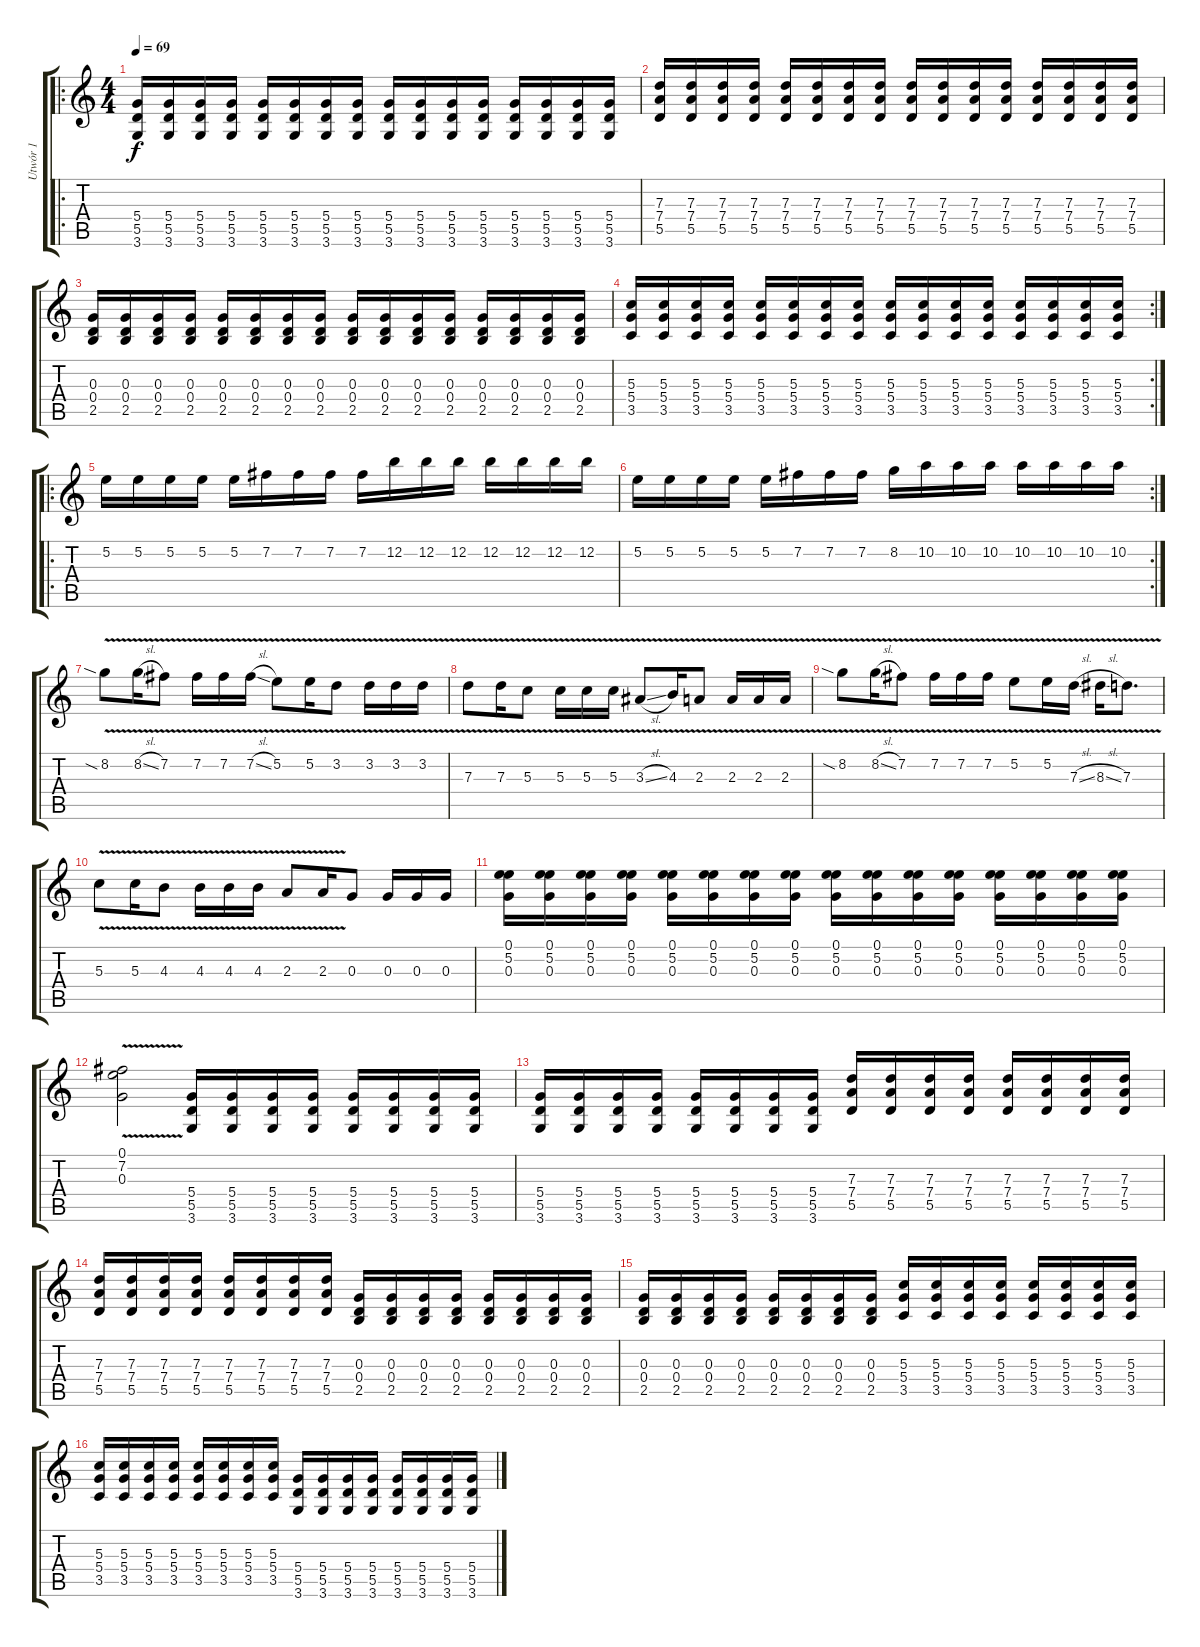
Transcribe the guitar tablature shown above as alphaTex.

\track ("Utwór 1" "Utwór 1") {instrument distortionguitar}
\staff {score tabs}
\tuning (E4 B3 G3 D3 A2 E2) {hide}
\ro
\ts (4 4)
\tempo 69
\clef g2
\ks c
(5.4 5.5 3.6).16{dy f} (5.4 5.5 3.6).16 (5.4 5.5 3.6).16 (5.4 5.5 3.6).16 (5.4 5.5 3.6).16 (5.4 5.5 3.6).16 (5.4 5.5 3.6).16 (5.4 5.5 3.6).16 (5.4 5.5 3.6).16 (5.4 5.5 3.6).16 (5.4 5.5 3.6).16 (5.4 5.5 3.6).16 (5.4 5.5 3.6).16 (5.4 5.5 3.6).16 (5.4 5.5 3.6).16 (5.4 5.5 3.6).16 |
(7.3 7.4 5.5).16 (7.3 7.4 5.5).16 (7.3 7.4 5.5).16 (7.3 7.4 5.5).16 (7.3 7.4 5.5).16 (7.3 7.4 5.5).16 (7.3 7.4 5.5).16 (7.3 7.4 5.5).16 (7.3 7.4 5.5).16 (7.3 7.4 5.5).16 (7.3 7.4 5.5).16 (7.3 7.4 5.5).16 (7.3 7.4 5.5).16 (7.3 7.4 5.5).16 (7.3 7.4 5.5).16 (7.3 7.4 5.5).16 |
(0.3 0.4 2.5).16 (0.3 0.4 2.5).16 (0.3 0.4 2.5).16 (0.3 0.4 2.5).16 (0.3 0.4 2.5).16 (0.3 0.4 2.5).16 (0.3 0.4 2.5).16 (0.3 0.4 2.5).16 (0.3 0.4 2.5).16 (0.3 0.4 2.5).16 (0.3 0.4 2.5).16 (0.3 0.4 2.5).16 (0.3 0.4 2.5).16 (0.3 0.4 2.5).16 (0.3 0.4 2.5).16 (0.3 0.4 2.5).16 |
\rc 2
(5.3 5.4 3.5).16 (5.3 5.4 3.5).16 (5.3 5.4 3.5).16 (5.3 5.4 3.5).16 (5.3 5.4 3.5).16 (5.3 5.4 3.5).16 (5.3 5.4 3.5).16 (5.3 5.4 3.5).16 (5.3 5.4 3.5).16 (5.3 5.4 3.5).16 (5.3 5.4 3.5).16 (5.3 5.4 3.5).16 (5.3 5.4 3.5).16 (5.3 5.4 3.5).16 (5.3 5.4 3.5).16 (5.3 5.4 3.5).16 |
\ro
5.2.16 5.2.16 5.2.16 5.2.16 5.2.16 7.2.16 7.2.16 7.2.16 7.2.16 12.2.16 12.2.16 12.2.16 12.2.16 12.2.16 12.2.16 12.2.16 |
\rc 2
5.2.16 5.2.16 5.2.16 5.2.16 5.2.16 7.2.16 7.2.16 7.2.16 8.2.16 10.2.16 10.2.16 10.2.16 10.2.16 10.2.16 10.2.16 10.2.16 |
8.2{v sia}.8 8.2{v sl}.16 7.2{v}.8 7.2{v}.16 7.2{v}.16 7.2{v sl}.16 5.2{v}.8 5.2{v}.16 3.2{v}.8 3.2{v}.16 3.2{v}.16 3.2{v}.16 |
7.3{v}.8 7.3{v}.16 5.3{v}.8 5.3{v}.16 5.3{v}.16 5.3{v}.16 3.3{v sl}.8 4.3{v}.16 2.3{v}.8 2.3{v}.16 2.3{v}.16 2.3{v}.16 |
8.2{v sia}.8 8.2{v sl}.16 7.2{v}.8 7.2{v}.16 7.2{v}.16 7.2{v}.16 5.2{v}.8 5.2{v}.16 7.3{v sl}.16 8.3{v sl}.16 7.3{v}.8{d} |
5.3{v}.8 5.3{v}.16 4.3{v}.8 4.3{v}.16 4.3{v}.16 4.3{v}.16 2.3{v}.8 2.3{v}.16 0.3.8 0.3.16 0.3.16 0.3.16 |
(0.1 5.2 0.3).16 (0.1 5.2 0.3).16 (0.1 5.2 0.3).16 (0.1 5.2 0.3).16 (0.1 5.2 0.3).16 (0.1 5.2 0.3).16 (0.1 5.2 0.3).16 (0.1 5.2 0.3).16 (0.1 5.2 0.3).16 (0.1 5.2 0.3).16 (0.1 5.2 0.3).16 (0.1 5.2 0.3).16 (0.1 5.2 0.3).16 (0.1 5.2 0.3).16 (0.1 5.2 0.3).16 (0.1 5.2 0.3).16 |
(0.1 7.2{v} 0.3).2 (5.4 5.5 3.6).16 (5.4 5.5 3.6).16 (5.4 5.5 3.6).16 (5.4 5.5 3.6).16 (5.4 5.5 3.6).16 (5.4 5.5 3.6).16 (5.4 5.5 3.6).16 (5.4 5.5 3.6).16 |
(5.4 5.5 3.6).16 (5.4 5.5 3.6).16 (5.4 5.5 3.6).16 (5.4 5.5 3.6).16 (5.4 5.5 3.6).16 (5.4 5.5 3.6).16 (5.4 5.5 3.6).16 (5.4 5.5 3.6).16 (7.3 7.4 5.5).16 (7.3 7.4 5.5).16 (7.3 7.4 5.5).16 (7.3 7.4 5.5).16 (7.3 7.4 5.5).16 (7.3 7.4 5.5).16 (7.3 7.4 5.5).16 (7.3 7.4 5.5).16 |
(7.3 7.4 5.5).16 (7.3 7.4 5.5).16 (7.3 7.4 5.5).16 (7.3 7.4 5.5).16 (7.3 7.4 5.5).16 (7.3 7.4 5.5).16 (7.3 7.4 5.5).16 (7.3 7.4 5.5).16 (0.3 0.4 2.5).16 (0.3 0.4 2.5).16 (0.3 0.4 2.5).16 (0.3 0.4 2.5).16 (0.3 0.4 2.5).16 (0.3 0.4 2.5).16 (0.3 0.4 2.5).16 (0.3 0.4 2.5).16 |
(0.3 0.4 2.5).16 (0.3 0.4 2.5).16 (0.3 0.4 2.5).16 (0.3 0.4 2.5).16 (0.3 0.4 2.5).16 (0.3 0.4 2.5).16 (0.3 0.4 2.5).16 (0.3 0.4 2.5).16 (5.3 5.4 3.5).16 (5.3 5.4 3.5).16 (5.3 5.4 3.5).16 (5.3 5.4 3.5).16 (5.3 5.4 3.5).16 (5.3 5.4 3.5).16 (5.3 5.4 3.5).16 (5.3 5.4 3.5).16 |
(5.3 5.4 3.5).16 (5.3 5.4 3.5).16 (5.3 5.4 3.5).16 (5.3 5.4 3.5).16 (5.3 5.4 3.5).16 (5.3 5.4 3.5).16 (5.3 5.4 3.5).16 (5.3 5.4 3.5).16 (5.4 5.5 3.6).16 (5.4 5.5 3.6).16 (5.4 5.5 3.6).16 (5.4 5.5 3.6).16 (5.4 5.5 3.6).16 (5.4 5.5 3.6).16 (5.4 5.5 3.6).16 (5.4 5.5 3.6).16
